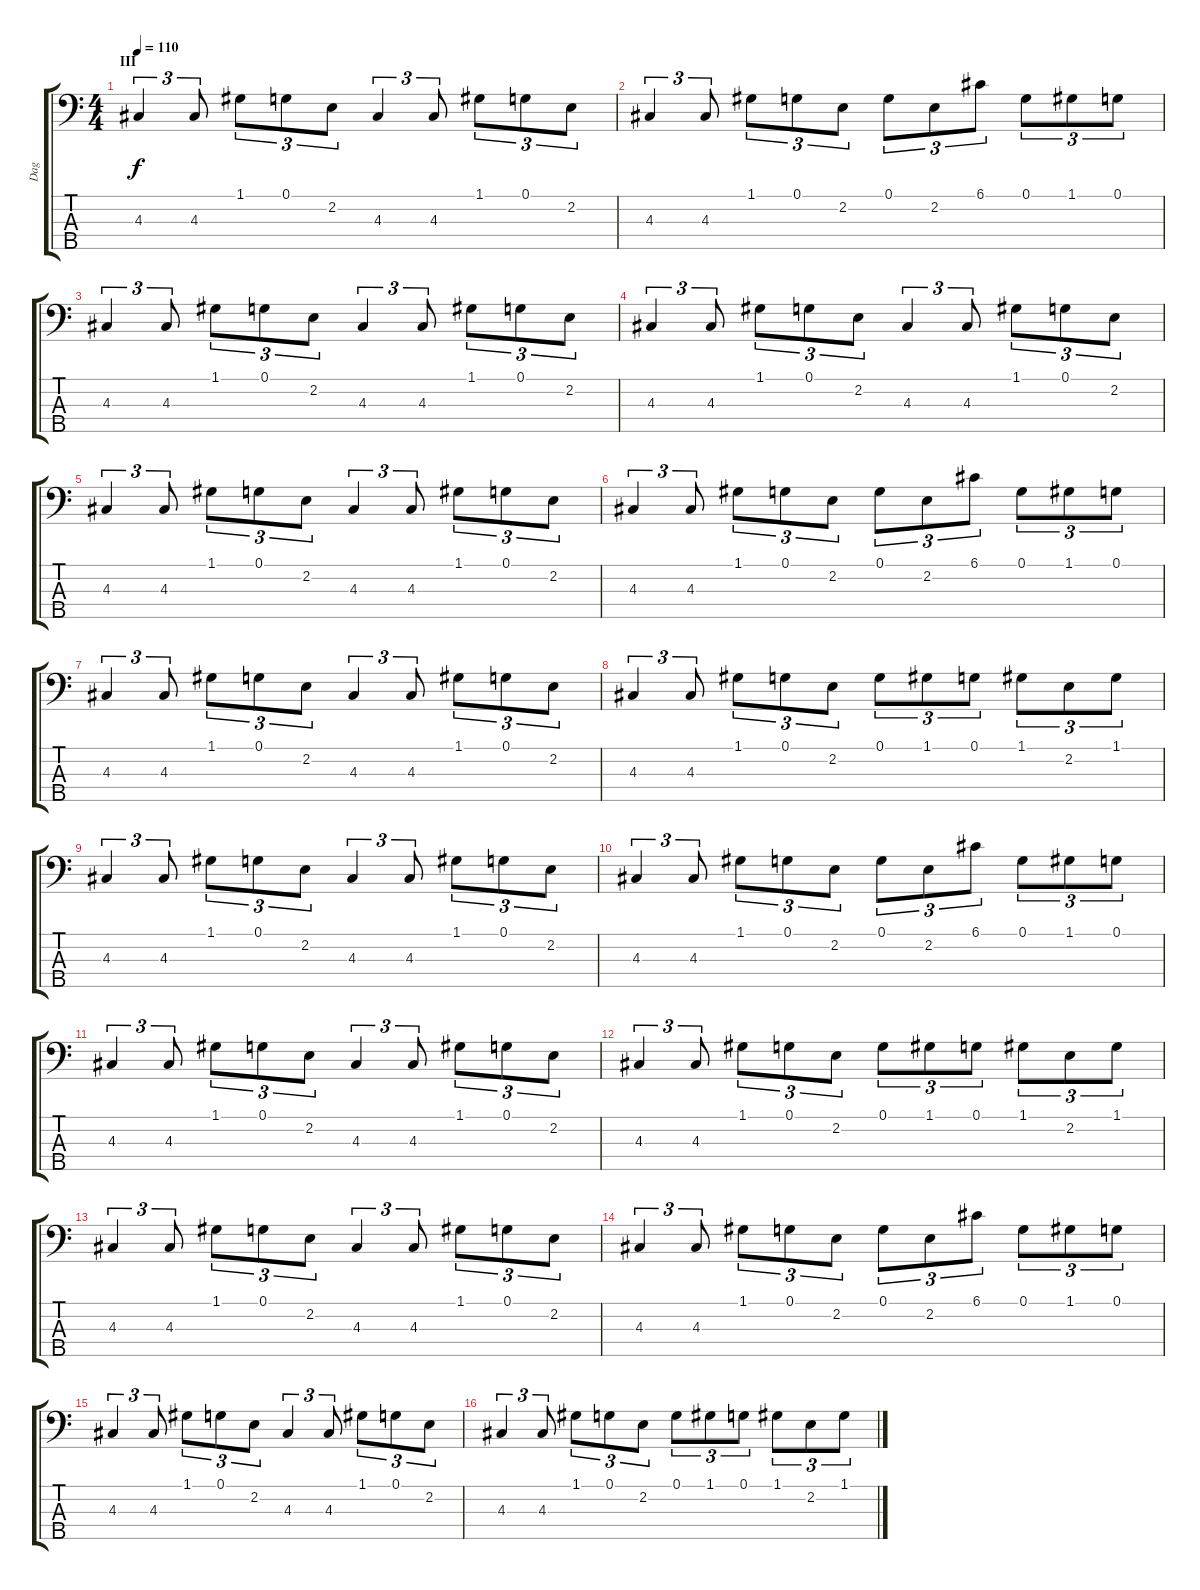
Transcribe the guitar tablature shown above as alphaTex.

\track ("Dag" "Dag") {instrument electricbasspick}
\staff {score tabs}
\tuning (G2 D2 A1 E1 B0) {hide}
\ts (4 4)
\section ("" "III")
\tempo 110
\clef f4
\ks c
4.3.4{tu (3 2) dy f} 4.3.8{tu (3 2)} 1.1.8{tu (3 2)} 0.1.8{tu (3 2)} 2.2.8{tu (3 2)} 4.3.4{tu (3 2)} 4.3.8{tu (3 2)} 1.1.8{tu (3 2)} 0.1.8{tu (3 2)} 2.2.8{tu (3 2)} |
4.3.4{tu (3 2)} 4.3.8{tu (3 2)} 1.1.8{tu (3 2)} 0.1.8{tu (3 2)} 2.2.8{tu (3 2)} 0.1.8{tu (3 2)} 2.2.8{tu (3 2)} 6.1.8{tu (3 2)} 0.1.8{tu (3 2)} 1.1.8{tu (3 2)} 0.1.8{tu (3 2)} |
4.3.4{tu (3 2)} 4.3.8{tu (3 2)} 1.1.8{tu (3 2)} 0.1.8{tu (3 2)} 2.2.8{tu (3 2)} 4.3.4{tu (3 2)} 4.3.8{tu (3 2)} 1.1.8{tu (3 2)} 0.1.8{tu (3 2)} 2.2.8{tu (3 2)} |
4.3.4{tu (3 2)} 4.3.8{tu (3 2)} 1.1.8{tu (3 2)} 0.1.8{tu (3 2)} 2.2.8{tu (3 2)} 4.3.4{tu (3 2)} 4.3.8{tu (3 2)} 1.1.8{tu (3 2)} 0.1.8{tu (3 2)} 2.2.8{tu (3 2)} |
4.3.4{tu (3 2)} 4.3.8{tu (3 2)} 1.1.8{tu (3 2)} 0.1.8{tu (3 2)} 2.2.8{tu (3 2)} 4.3.4{tu (3 2)} 4.3.8{tu (3 2)} 1.1.8{tu (3 2)} 0.1.8{tu (3 2)} 2.2.8{tu (3 2)} |
4.3.4{tu (3 2)} 4.3.8{tu (3 2)} 1.1.8{tu (3 2)} 0.1.8{tu (3 2)} 2.2.8{tu (3 2)} 0.1.8{tu (3 2)} 2.2.8{tu (3 2)} 6.1.8{tu (3 2)} 0.1.8{tu (3 2)} 1.1.8{tu (3 2)} 0.1.8{tu (3 2)} |
4.3.4{tu (3 2)} 4.3.8{tu (3 2)} 1.1.8{tu (3 2)} 0.1.8{tu (3 2)} 2.2.8{tu (3 2)} 4.3.4{tu (3 2)} 4.3.8{tu (3 2)} 1.1.8{tu (3 2)} 0.1.8{tu (3 2)} 2.2.8{tu (3 2)} |
4.3.4{tu (3 2)} 4.3.8{tu (3 2)} 1.1.8{tu (3 2)} 0.1.8{tu (3 2)} 2.2.8{tu (3 2)} 0.1.8{tu (3 2)} 1.1.8{tu (3 2)} 0.1.8{tu (3 2)} 1.1.8{tu (3 2)} 2.2.8{tu (3 2)} 1.1.8{tu (3 2)} |
4.3.4{tu (3 2)} 4.3.8{tu (3 2)} 1.1.8{tu (3 2)} 0.1.8{tu (3 2)} 2.2.8{tu (3 2)} 4.3.4{tu (3 2)} 4.3.8{tu (3 2)} 1.1.8{tu (3 2)} 0.1.8{tu (3 2)} 2.2.8{tu (3 2)} |
4.3.4{tu (3 2)} 4.3.8{tu (3 2)} 1.1.8{tu (3 2)} 0.1.8{tu (3 2)} 2.2.8{tu (3 2)} 0.1.8{tu (3 2)} 2.2.8{tu (3 2)} 6.1.8{tu (3 2)} 0.1.8{tu (3 2)} 1.1.8{tu (3 2)} 0.1.8{tu (3 2)} |
4.3.4{tu (3 2)} 4.3.8{tu (3 2)} 1.1.8{tu (3 2)} 0.1.8{tu (3 2)} 2.2.8{tu (3 2)} 4.3.4{tu (3 2)} 4.3.8{tu (3 2)} 1.1.8{tu (3 2)} 0.1.8{tu (3 2)} 2.2.8{tu (3 2)} |
4.3.4{tu (3 2)} 4.3.8{tu (3 2)} 1.1.8{tu (3 2)} 0.1.8{tu (3 2)} 2.2.8{tu (3 2)} 0.1.8{tu (3 2)} 1.1.8{tu (3 2)} 0.1.8{tu (3 2)} 1.1.8{tu (3 2)} 2.2.8{tu (3 2)} 1.1.8{tu (3 2)} |
4.3.4{tu (3 2)} 4.3.8{tu (3 2)} 1.1.8{tu (3 2)} 0.1.8{tu (3 2)} 2.2.8{tu (3 2)} 4.3.4{tu (3 2)} 4.3.8{tu (3 2)} 1.1.8{tu (3 2)} 0.1.8{tu (3 2)} 2.2.8{tu (3 2)} |
4.3.4{tu (3 2)} 4.3.8{tu (3 2)} 1.1.8{tu (3 2)} 0.1.8{tu (3 2)} 2.2.8{tu (3 2)} 0.1.8{tu (3 2)} 2.2.8{tu (3 2)} 6.1.8{tu (3 2)} 0.1.8{tu (3 2)} 1.1.8{tu (3 2)} 0.1.8{tu (3 2)} |
4.3.4{tu (3 2)} 4.3.8{tu (3 2)} 1.1.8{tu (3 2)} 0.1.8{tu (3 2)} 2.2.8{tu (3 2)} 4.3.4{tu (3 2)} 4.3.8{tu (3 2)} 1.1.8{tu (3 2)} 0.1.8{tu (3 2)} 2.2.8{tu (3 2)} |
4.3.4{tu (3 2)} 4.3.8{tu (3 2)} 1.1.8{tu (3 2)} 0.1.8{tu (3 2)} 2.2.8{tu (3 2)} 0.1.8{tu (3 2)} 1.1.8{tu (3 2)} 0.1.8{tu (3 2)} 1.1.8{tu (3 2)} 2.2.8{tu (3 2)} 1.1.8{tu (3 2)}
